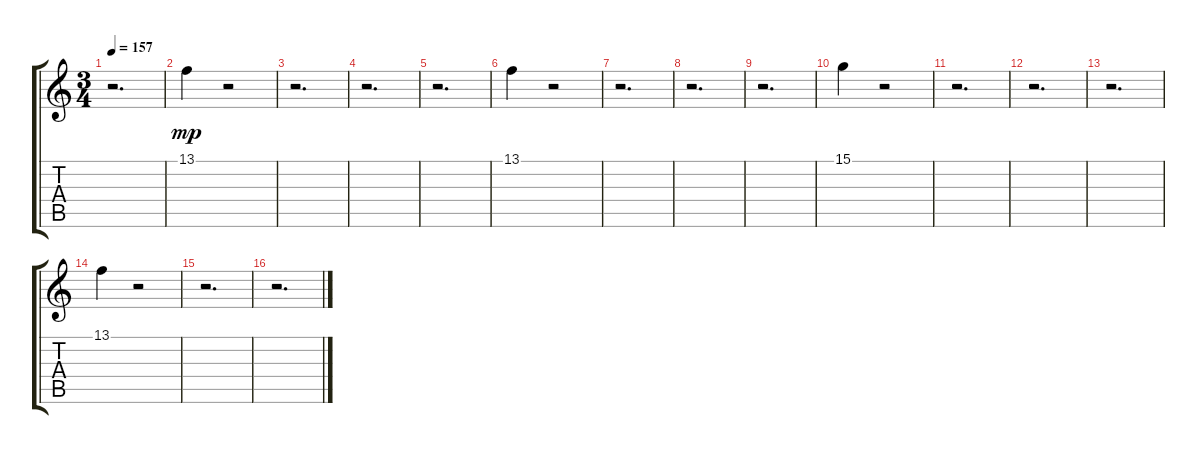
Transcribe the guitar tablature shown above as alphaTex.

\track "" {instrument glockenspiel}
\staff {score tabs}
\tuning (E4 B3 G3 D3 A2 E2) {hide}
\ts (3 4)
\tempo 157
\clef g2
\ks c
r.2{d dy mp} |
13.1.4 r.2 |
r.2{d} |
r.2{d} |
r.2{d} |
13.1.4 r.2 |
r.2{d} |
r.2{d} |
r.2{d} |
15.1.4 r.2 |
r.2{d} |
r.2{d} |
r.2{d} |
13.1.4 r.2 |
r.2{d} |
r.2{d}
